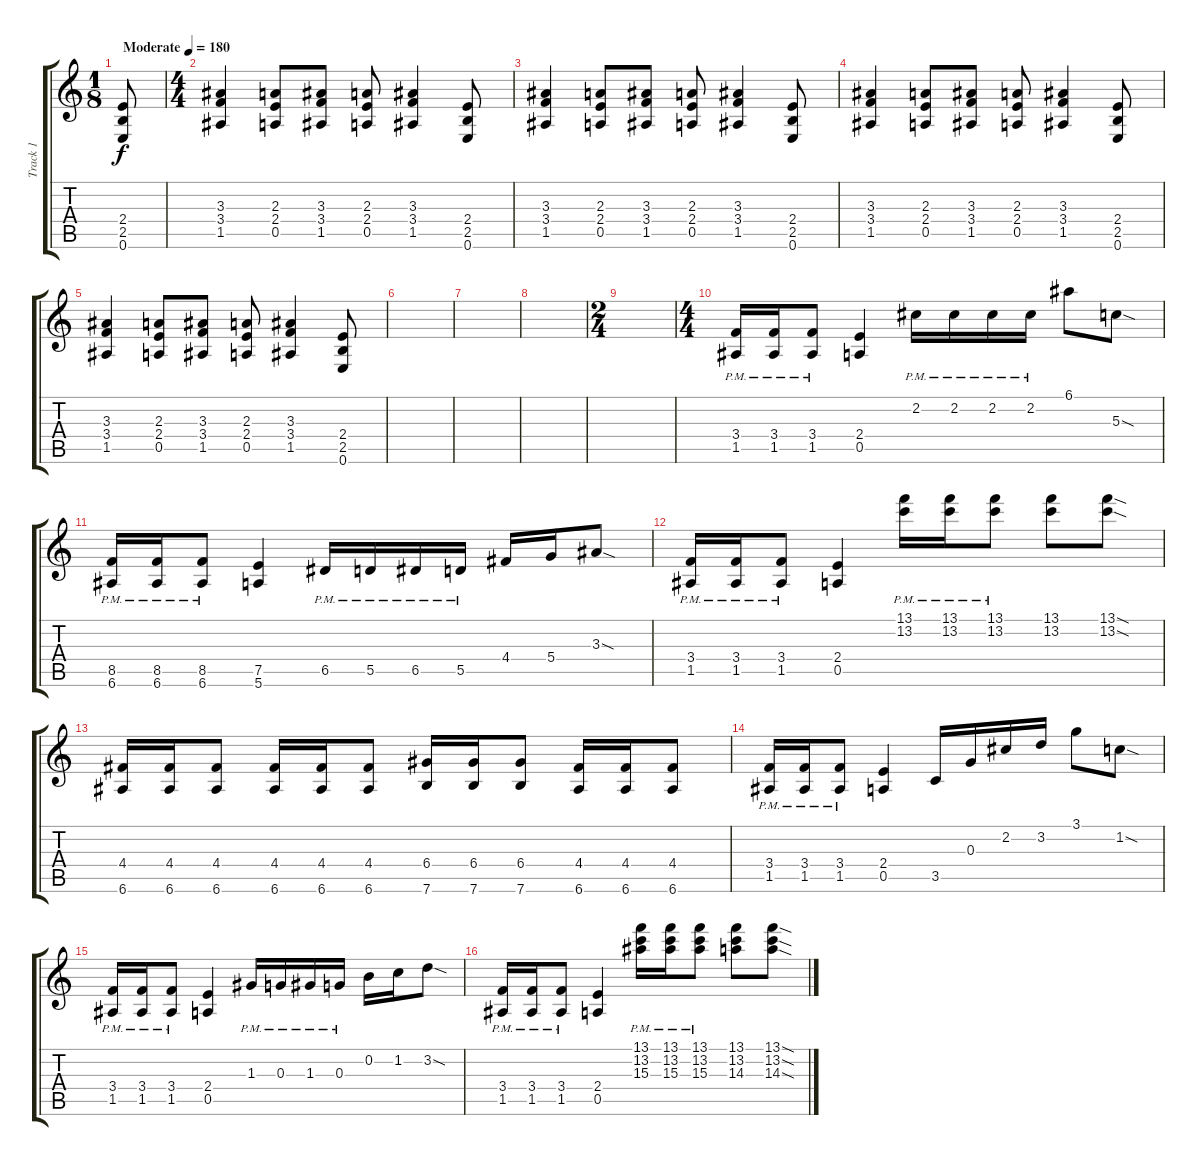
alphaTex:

\track ("Track 1" "Track 1") {instrument distortionguitar}
\staff {score tabs}
\tuning (E4 B3 G3 D3 A2 E2) {hide}
\ts (1 8)
\tempo (180 "Moderate")
\clef g2
\ks c
(2.4 2.5 0.6).8{dy f instrument distortionguitar} |
\ts (4 4)
(3.3 3.4 1.5).4 (2.3 2.4 0.5).8 (3.3 3.4 1.5).8 (2.3 2.4 0.5).8 (3.3 3.4 1.5).4 (2.4 2.5 0.6).8 |
(3.3 3.4 1.5).4 (2.3 2.4 0.5).8 (3.3 3.4 1.5).8 (2.3 2.4 0.5).8 (3.3 3.4 1.5).4 (2.4 2.5 0.6).8 |
(3.3 3.4 1.5).4 (2.3 2.4 0.5).8 (3.3 3.4 1.5).8 (2.3 2.4 0.5).8 (3.3 3.4 1.5).4 (2.4 2.5 0.6).8 |
(3.3 3.4 1.5).4 (2.3 2.4 0.5).8 (3.3 3.4 1.5).8 (2.3 2.4 0.5).8 (3.3 3.4 1.5).4 (2.4 2.5 0.6).8 |
|
|
|
\ts (2 4)
|
\ts (4 4)
(3.4{pm} 1.5{pm}).16 (3.4{pm} 1.5{pm}).16 (3.4{pm} 1.5{pm}).8 (2.4 0.5).4 2.2{pm}.16 2.2{pm}.16 2.2{pm}.16 2.2{pm}.16 6.1.8 5.3{sod}.8 |
(8.5{pm} 6.6{pm}).16 (8.5{pm} 6.6{pm}).16 (8.5{pm} 6.6{pm}).8 (7.5 5.6).4 6.5{pm}.16 5.5{pm}.16 6.5{pm}.16 5.5{pm}.16 4.4.16 5.4.16 3.3{sod}.8 |
(3.4{pm} 1.5{pm}).16 (3.4{pm} 1.5{pm}).16 (3.4{pm} 1.5{pm}).8 (2.4 0.5).4 (13.1{pm} 13.2{pm}).16 (13.1{pm} 13.2{pm}).16 (13.1{pm} 13.2{pm}).8 (13.1 13.2).8 (13.1{sod} 13.2{sod}).8 |
(4.4 6.6).16 (4.4 6.6).16 (4.4 6.6).8 (4.4 6.6).16 (4.4 6.6).16 (4.4 6.6).8 (6.4 7.6).16 (6.4 7.6).16 (6.4 7.6).8 (4.4 6.6).16 (4.4 6.6).16 (4.4 6.6).8 |
(3.4{pm} 1.5{pm}).16 (3.4{pm} 1.5{pm}).16 (3.4{pm} 1.5{pm}).8 (2.4 0.5).4 3.5.16 0.3.16 2.2.16 3.2.16 3.1.8 1.2{sod}.8 |
(3.4{pm} 1.5{pm}).16 (3.4{pm} 1.5{pm}).16 (3.4{pm} 1.5{pm}).8 (2.4 0.5).4 1.3{pm}.16 0.3{pm}.16 1.3{pm}.16 0.3{pm}.16 0.2.16 1.2.16 3.2{sod}.8 |
(3.4{pm} 1.5{pm}).16 (3.4{pm} 1.5{pm}).16 (3.4{pm} 1.5{pm}).8 (2.4 0.5).4 (13.1{pm} 13.2{pm} 15.3).16 (13.1{pm} 13.2{pm} 15.3).16 (13.1{pm} 13.2{pm} 15.3).8 (13.1 13.2 14.3).8 (13.1{sod} 13.2{sod} 14.3{sod}).8
